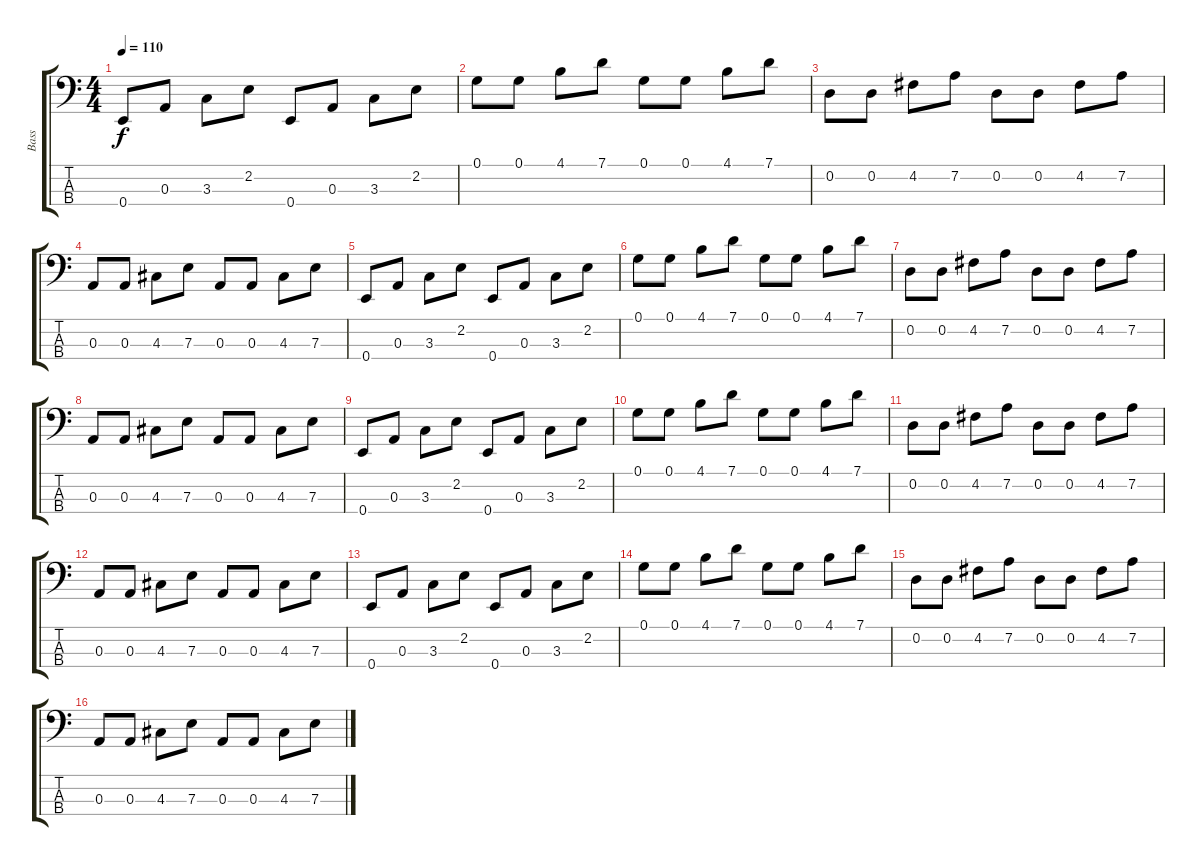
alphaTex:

\track ("Bass" "Bass") {instrument electricbassfinger}
\staff {score tabs}
\tuning (G2 D2 A1 E1) {hide}
\ts (4 4)
\tempo 110
\clef f4
\ks c
0.4.8{dy f} 0.3.8 3.3.8 2.2.8 0.4.8 0.3.8 3.3.8 2.2.8 |
0.1.8 0.1.8 4.1.8 7.1.8 0.1.8 0.1.8 4.1.8 7.1.8 |
0.2.8 0.2.8 4.2.8 7.2.8 0.2.8 0.2.8 4.2.8 7.2.8 |
0.3.8 0.3.8 4.3.8 7.3.8 0.3.8 0.3.8 4.3.8 7.3.8 |
0.4.8 0.3.8 3.3.8 2.2.8 0.4.8 0.3.8 3.3.8 2.2.8 |
0.1.8 0.1.8 4.1.8 7.1.8 0.1.8 0.1.8 4.1.8 7.1.8 |
0.2.8 0.2.8 4.2.8 7.2.8 0.2.8 0.2.8 4.2.8 7.2.8 |
0.3.8 0.3.8 4.3.8 7.3.8 0.3.8 0.3.8 4.3.8 7.3.8 |
0.4.8 0.3.8 3.3.8 2.2.8 0.4.8 0.3.8 3.3.8 2.2.8 |
0.1.8 0.1.8 4.1.8 7.1.8 0.1.8 0.1.8 4.1.8 7.1.8 |
0.2.8 0.2.8 4.2.8 7.2.8 0.2.8 0.2.8 4.2.8 7.2.8 |
0.3.8 0.3.8 4.3.8 7.3.8 0.3.8 0.3.8 4.3.8 7.3.8 |
0.4.8 0.3.8 3.3.8 2.2.8 0.4.8 0.3.8 3.3.8 2.2.8 |
0.1.8 0.1.8 4.1.8 7.1.8 0.1.8 0.1.8 4.1.8 7.1.8 |
0.2.8 0.2.8 4.2.8 7.2.8 0.2.8 0.2.8 4.2.8 7.2.8 |
0.3.8 0.3.8 4.3.8 7.3.8 0.3.8 0.3.8 4.3.8 7.3.8
